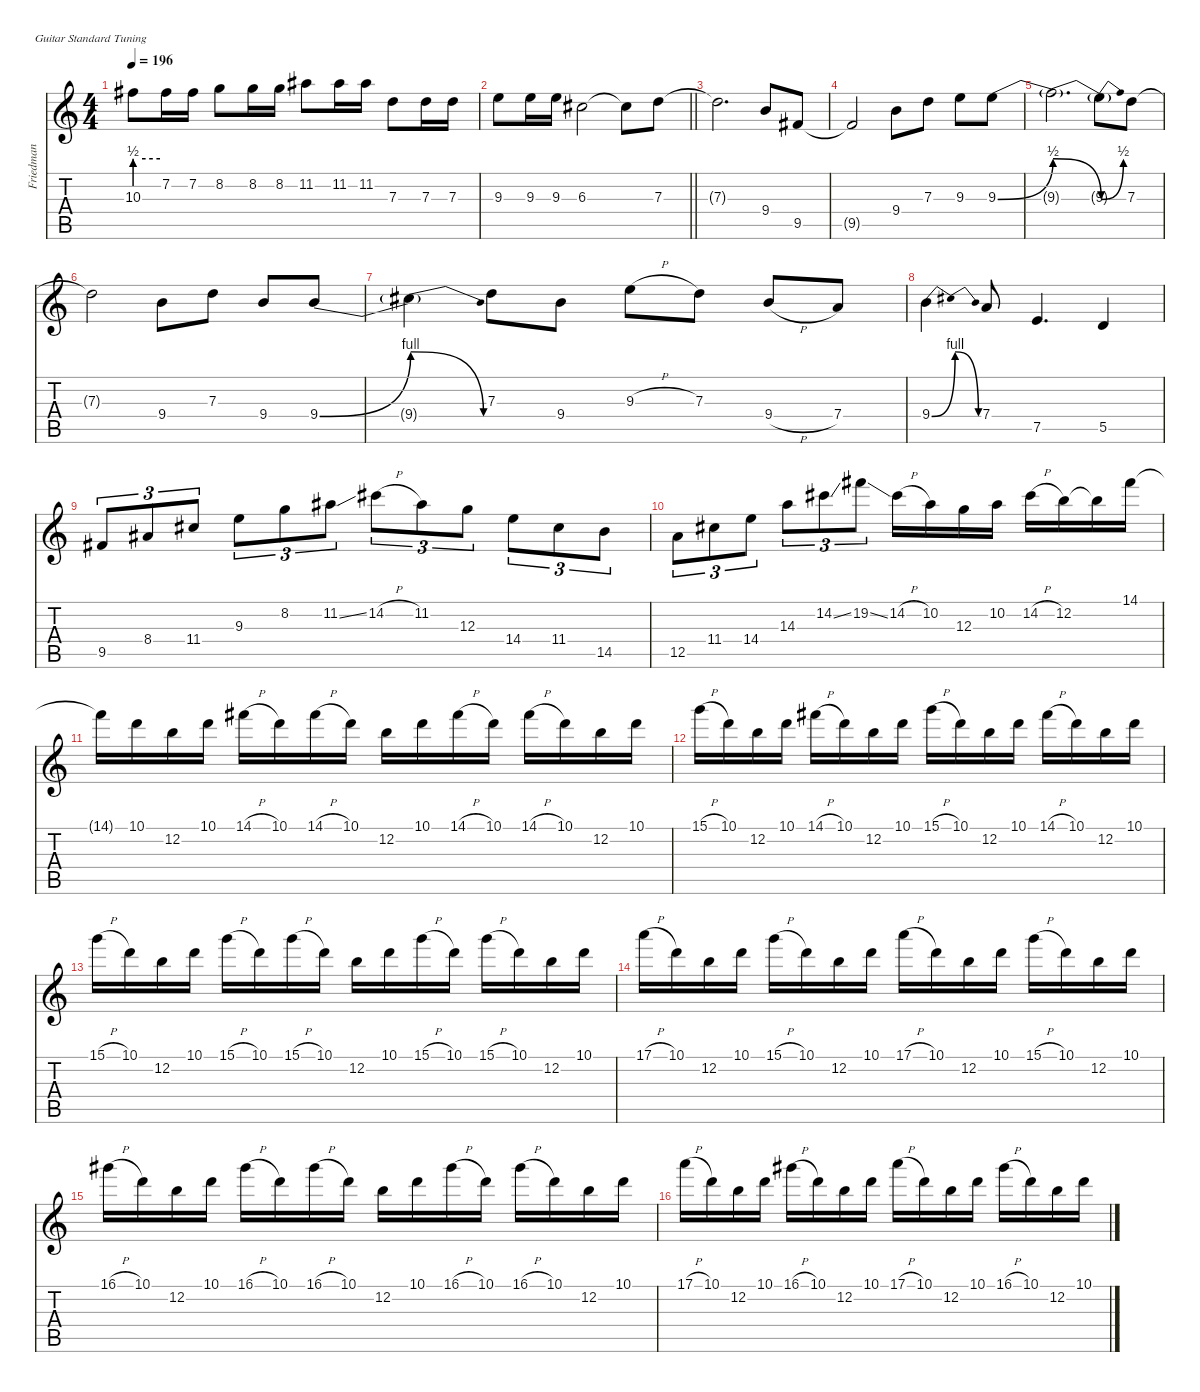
\defaultSystemsLayout 4
\hideDynamics
\bracketExtendMode nobrackets
\firstSystemTrackNameMode fullname
\otherSystemsTrackNameOrientation horizontal
\track ("Friedman" "od.guit.") {mute instrument overdrivenguitar}
\staff {score tabs}
\tuning (E4 B3 G3 D3 A2 E2)
\ts (4 4)
\tempo 196
\clef g2
\ks c
10.3{be (hold 0 2 60 2) t}.8{dy f beam Down} 7.2{acc #}.16{beam Down} 7.2{acc #}.16{beam Down} 8.2.8{beam Down} 8.2.16{beam Down} 8.2.16{beam Down} 11.2{acc #}.8{beam Down} 11.2{acc #}.16{beam Down} 11.2{acc #}.16{beam Down} 7.3.8{beam Down} 7.3.16{beam Down} 7.3.16{beam Down} |
\barLineRight lightlight
9.3.8{beam Down} 9.3.16{beam Down} 9.3.16{beam Down} 6.3{acc #}.2{beam Down} 6.3{t acc #}.8{beam Down} 7.3.8{beam Down} |
7.3{t}.2{d beam Down} 9.4.8{beam Up} 9.5{acc #}.8{beam Up} |
9.5{t acc #}.2{beam Up} 9.4.8{beam Down} 7.3.8{beam Down} 9.3.8{beam Down} 9.3{be (bend 0 0 60 2)}.8{beam Down} |
9.3{be (release 0 2 60 0) t}.2{d beam Down} 9.3{be (bend 0 0 60 2) t}.8{beam Down} 7.3.8{beam Down} |
7.3{t}.2{beam Down} 9.4.8{beam Down} 7.3.8{beam Down} 9.4.8{beam Up} 9.4{be (bend 0 0 60 4)}.8{beam Up} |
9.4{be (release 0 4 60 0) t}.4{beam Down} 7.3.8{beam Down} 9.4.8{beam Down} 9.3{h}.8{beam Down} 7.3.8{beam Down} 9.4{h}.8{beam Up} 7.4.8{beam Up} |
9.4{be (bendrelease 0 0 15 4 15 4 30 0)}.4{beam Down} 7.4.8{beam Up} 7.5.4{d beam Up} 5.5.4{beam Up} |
9.5{acc #}.8{tu (3 2) beam Up} 8.4{acc #}.8{tu (3 2) beam Up} 11.4{acc #}.8{tu (3 2) beam Up} 9.3.8{tu (3 2) beam Down} 8.2.8{tu (3 2) beam Down} 11.2{ss acc #}.8{tu (3 2) beam Down} 14.2{h acc #}.8{tu (3 2) beam Down} 11.2{acc #}.8{tu (3 2) beam Down} 12.3.8{tu (3 2) beam Down} 14.4.8{tu (3 2) beam Down} 11.4{acc #}.8{tu (3 2) beam Down} 14.5.8{tu (3 2) beam Down} |
12.5.8{tu (3 2) beam Down} 11.4{acc #}.8{tu (3 2) beam Down} 14.4.8{tu (3 2) beam Down} 14.3.8{tu (3 2) beam Down} 14.2{ss acc #}.8{tu (3 2) beam Down} 19.2{ss acc #}.8{tu (3 2) beam Down} 14.2{h acc #}.16{beam Down} 10.2.16{beam Down} 12.3.16{beam Down} 10.2.16{beam Down} 14.2{h acc #}.16{beam Down} 12.2.16{beam Down} 12.2{t}.16{beam Down} 14.1{acc #}.16{beam Down} |
14.1{t acc #}.16{beam Down} 10.1.16{beam Down} 12.2.16{beam Down} 10.1.16{beam Down} 14.1{h acc #}.16{beam Down} 10.1.16{beam Down} 14.1{h acc #}.16{beam Down} 10.1.16{beam Down} 12.2.16{beam Down} 10.1.16{beam Down} 14.1{h acc #}.16{beam Down} 10.1.16{beam Down} 14.1{h acc #}.16{beam Down} 10.1.16{beam Down} 12.2.16{beam Down} 10.1.16{beam Down} |
15.1{h}.16{beam Down} 10.1.16{beam Down} 12.2.16{beam Down} 10.1.16{beam Down} 14.1{h acc #}.16{beam Down} 10.1.16{beam Down} 12.2.16{beam Down} 10.1.16{beam Down} 15.1{h}.16{beam Down} 10.1.16{beam Down} 12.2.16{beam Down} 10.1.16{beam Down} 14.1{h acc #}.16{beam Down} 10.1.16{beam Down} 12.2.16{beam Down} 10.1.16{beam Down} |
15.1{h}.16{beam Down} 10.1.16{beam Down} 12.2.16{beam Down} 10.1.16{beam Down} 15.1{h}.16{beam Down} 10.1.16{beam Down} 15.1{h}.16{beam Down} 10.1.16{beam Down} 12.2.16{beam Down} 10.1.16{beam Down} 15.1{h}.16{beam Down} 10.1.16{beam Down} 15.1{h}.16{beam Down} 10.1.16{beam Down} 12.2.16{beam Down} 10.1.16{beam Down} |
17.1{h}.16{beam Down} 10.1.16{beam Down} 12.2.16{beam Down} 10.1.16{beam Down} 15.1{h}.16{beam Down} 10.1.16{beam Down} 12.2.16{beam Down} 10.1.16{beam Down} 17.1{h}.16{beam Down} 10.1.16{beam Down} 12.2.16{beam Down} 10.1.16{beam Down} 15.1{h}.16{beam Down} 10.1.16{beam Down} 12.2.16{beam Down} 10.1.16{beam Down} |
16.1{h acc #}.16{beam Down} 10.1.16{beam Down} 12.2.16{beam Down} 10.1.16{beam Down} 16.1{h acc #}.16{beam Down} 10.1.16{beam Down} 16.1{h acc #}.16{beam Down} 10.1.16{beam Down} 12.2.16{beam Down} 10.1.16{beam Down} 16.1{h acc #}.16{beam Down} 10.1.16{beam Down} 16.1{h acc #}.16{beam Down} 10.1.16{beam Down} 12.2.16{beam Down} 10.1.16{beam Down} |
17.1{h}.16{beam Down} 10.1.16{beam Down} 12.2.16{beam Down} 10.1.16{beam Down} 16.1{h acc #}.16{beam Down} 10.1.16{beam Down} 12.2.16{beam Down} 10.1.16{beam Down} 17.1{h}.16{beam Down} 10.1.16{beam Down} 12.2.16{beam Down} 10.1.16{beam Down} 16.1{h acc #}.16{beam Down} 10.1.16{beam Down} 12.2.16{beam Down} 10.1.16{beam Down}
